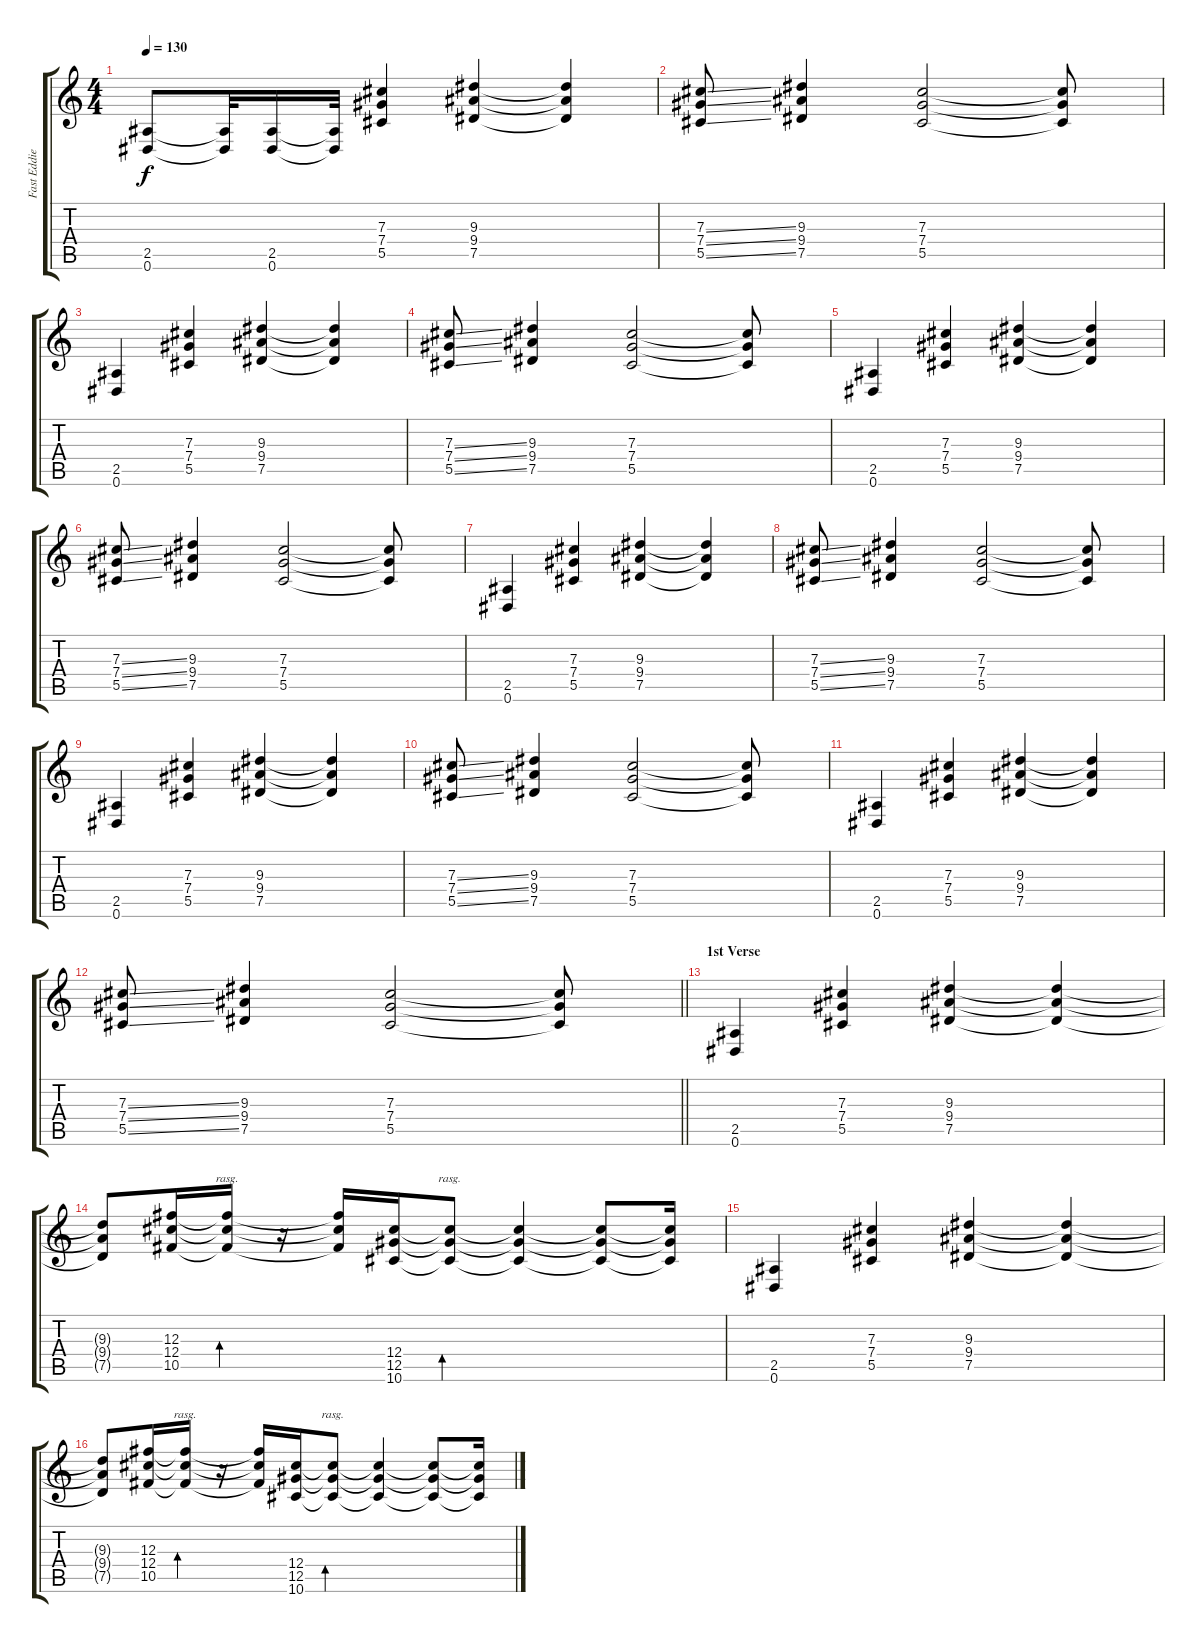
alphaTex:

\track ("Fast Eddie Clarke" "Fast Eddie") {instrument overdrivenguitar}
\staff {score tabs}
\tuning (Eb4 Bb3 Gb3 Db3 Ab2 Eb2) {hide}
\ts (4 4)
\tempo 130
\clef g2
\ks c
(2.5 0.6).8{dy f instrument overdrivenguitar} (2.5{t} 0.6{t}).32 (2.5 0.6).16 (2.5{t} 0.6{t}).32 (7.3 7.4 5.5).4 (9.3 9.4 7.5).4 (9.3{t} 9.4{t} 7.5{t}).4 |
(7.3{ss} 7.4{ss} 5.5{ss}).8 (9.3 9.4 7.5).4 (7.3 7.4 5.5).2 (7.3{t} 7.4{t} 5.5{t}).8 |
(2.5 0.6).4 (7.3 7.4 5.5).4 (9.3 9.4 7.5).4 (9.3{t} 9.4{t} 7.5{t}).4 |
(7.3{ss} 7.4{ss} 5.5{ss}).8 (9.3 9.4 7.5).4 (7.3 7.4 5.5).2 (7.3{t} 7.4{t} 5.5{t}).8 |
(2.5 0.6).4 (7.3 7.4 5.5).4 (9.3 9.4 7.5).4 (9.3{t} 9.4{t} 7.5{t}).4 |
(7.3{ss} 7.4{ss} 5.5{ss}).8 (9.3 9.4 7.5).4 (7.3 7.4 5.5).2 (7.3{t} 7.4{t} 5.5{t}).8 |
(2.5 0.6).4 (7.3 7.4 5.5).4 (9.3 9.4 7.5).4 (9.3{t} 9.4{t} 7.5{t}).4 |
(7.3{ss} 7.4{ss} 5.5{ss}).8 (9.3 9.4 7.5).4 (7.3 7.4 5.5).2 (7.3{t} 7.4{t} 5.5{t}).8 |
(2.5 0.6).4 (7.3 7.4 5.5).4 (9.3 9.4 7.5).4 (9.3{t} 9.4{t} 7.5{t}).4 |
(7.3{ss} 7.4{ss} 5.5{ss}).8 (9.3 9.4 7.5).4 (7.3 7.4 5.5).2 (7.3{t} 7.4{t} 5.5{t}).8 |
(2.5 0.6).4 (7.3 7.4 5.5).4 (9.3 9.4 7.5).4 (9.3{t} 9.4{t} 7.5{t}).4 |
\barLineRight lightlight
(7.3{ss} 7.4{ss} 5.5{ss}).8 (9.3 9.4 7.5).4 (7.3 7.4 5.5).2 (7.3{t} 7.4{t} 5.5{t}).8 |
\section ("" "1st Verse")
(2.5 0.6).4 (7.3 7.4 5.5).4 (9.3 9.4 7.5).4 (9.3{t} 9.4{t} 7.5{t}).4 |
(9.3{t} 9.4{t} 7.5{t}).8 (12.3 12.4 10.5).16 (12.3{t} 12.4{t} 10.5{t}).16{bd 120 rasg ii} r.16 (12.3{t} 12.4{t} 10.5{t}).16 (12.4 12.5 10.6).16 (12.4{t} 12.5{t} 10.6{t}).8{bd 120 rasg ii} (12.4{t} 12.5{t} 10.6{t}).4 (12.4{t} 12.5{t} 10.6{t}).8 (12.4{t} 12.5{t} 10.6{t}).16 |
(2.5 0.6).4 (7.3 7.4 5.5).4 (9.3 9.4 7.5).4 (9.3{t} 9.4{t} 7.5{t}).4 |
(9.3{t} 9.4{t} 7.5{t}).8 (12.3 12.4 10.5).16 (12.3{t} 12.4{t} 10.5{t}).16{bd 120 rasg ii} r.16 (12.3{t} 12.4{t} 10.5{t}).16 (12.4 12.5 10.6).16 (12.4{t} 12.5{t} 10.6{t}).8{bd 120 rasg ii} (12.4{t} 12.5{t} 10.6{t}).4 (12.4{t} 12.5{t} 10.6{t}).8 (12.4{t} 12.5{t} 10.6{t}).16
